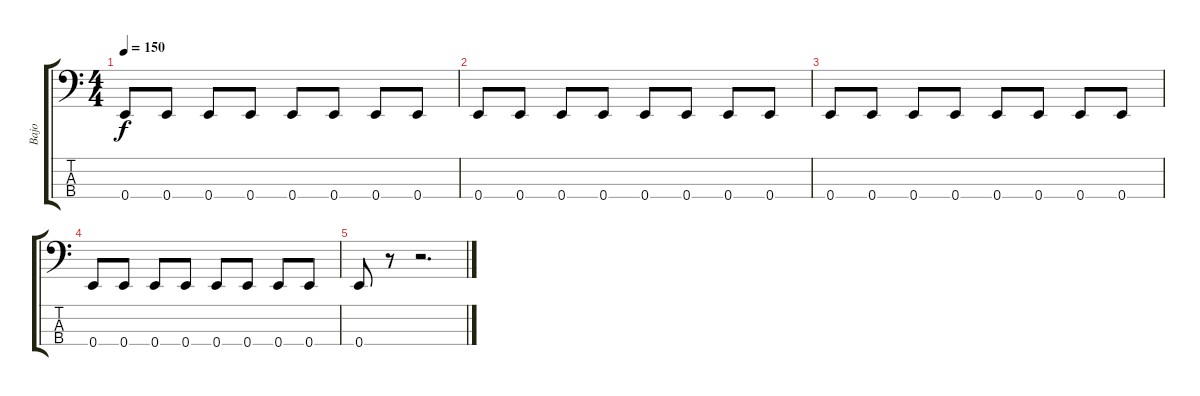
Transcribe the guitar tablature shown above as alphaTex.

\track ("Bajo" "Bajo") {instrument electricbassfinger}
\staff {score tabs}
\tuning (G2 D2 A1 E1) {hide}
\ts (4 4)
\tempo 150
\clef f4
\ks c
0.4.8{dy f} 0.4.8 0.4.8 0.4.8 0.4.8 0.4.8 0.4.8 0.4.8 |
0.4.8 0.4.8 0.4.8 0.4.8 0.4.8 0.4.8 0.4.8 0.4.8 |
0.4.8 0.4.8 0.4.8 0.4.8 0.4.8 0.4.8 0.4.8 0.4.8 |
0.4.8 0.4.8 0.4.8 0.4.8 0.4.8 0.4.8 0.4.8 0.4.8 |
0.4.8 r.8 r.2{d}
